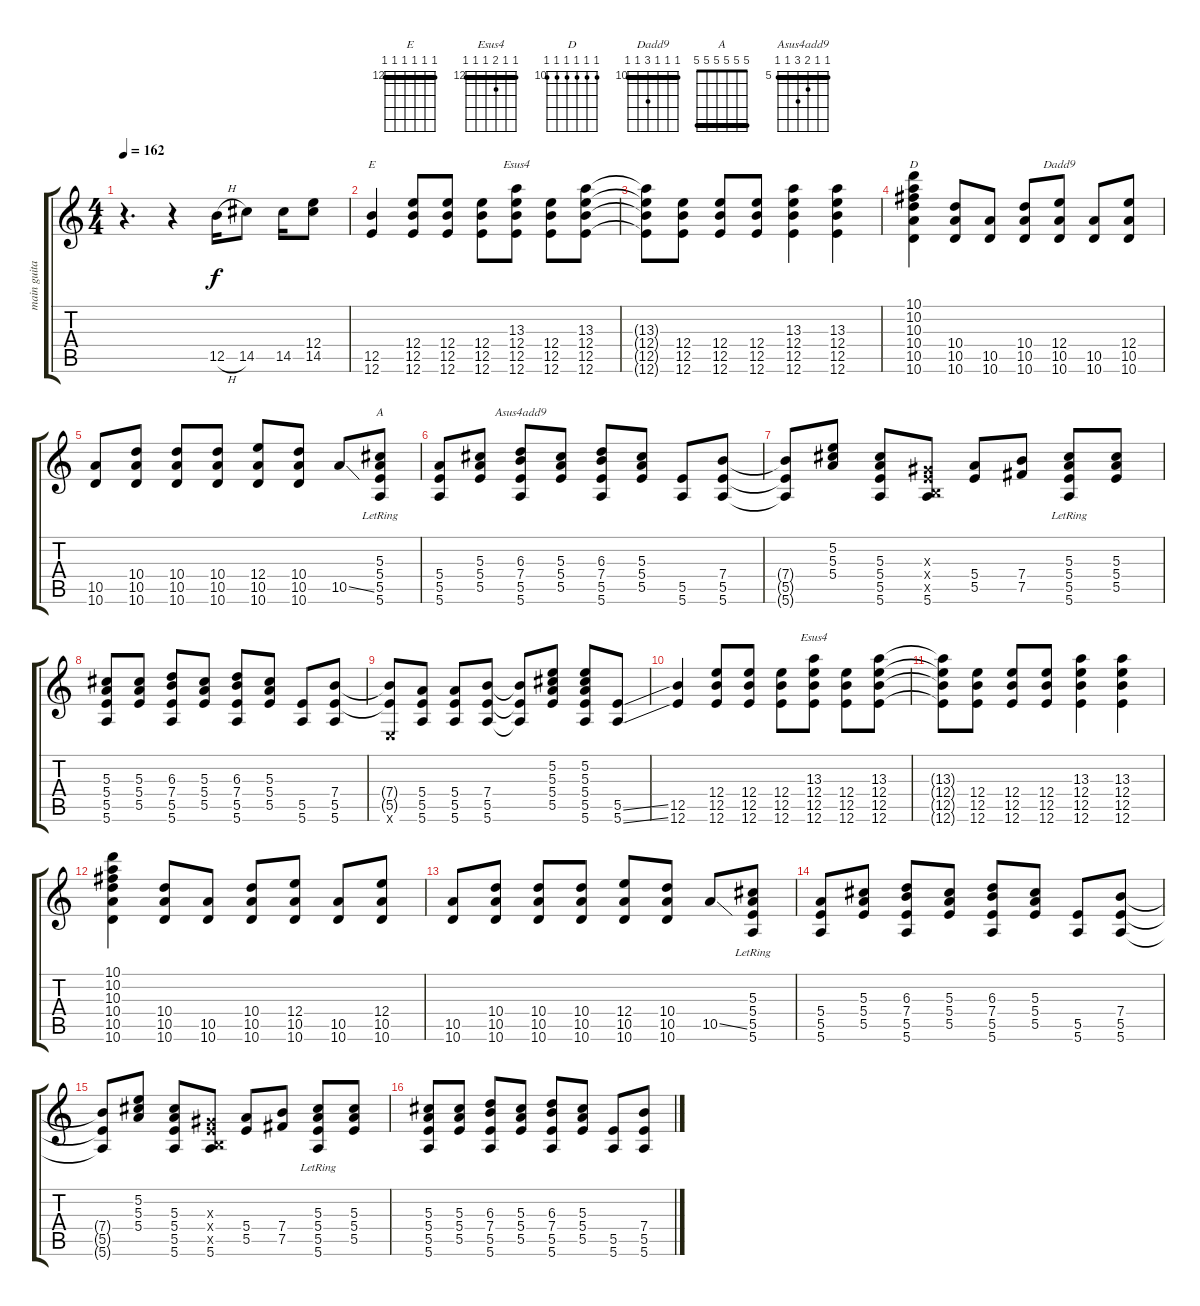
\track ("main guitar" "main guita") {instrument acousticguitarnylon}
\staff {score tabs}
\tuning (E4 B3 Ab3 E3 B2 E2) {hide}
\chord ("E" 12 12 12 12 12 12) {firstfret 12 barre 12}
\chord ("Esus4" x x 13 12 12 12) {firstfret 12}
\chord ("D" 10 10 10 10 10 10) {firstfret 10}
\chord ("Dadd9" 10 10 10 12 10 10) {firstfret 10 barre 10}
\chord ("A" 5 5 5 5 5 5) {barre 5}
\chord ("Asus4add9" 5 5 6 7 5 5) {firstfret 5 barre 5}
\chord ("Esus4" 12 12 13 12 12 12) {firstfret 12 barre 12}
\ts (4 4)
\tempo 162
\clef g2
\ks c
r.4{d dy f instrument acousticguitarnylon} r.4 12.5{h}.16 14.5.8 14.5.16 (12.4 14.5).8 |
(12.5 12.6).4{ch "E"} (12.4 12.5 12.6).8 (12.4 12.5 12.6).8 (12.4 12.5 12.6).8 (13.3 12.4 12.5 12.6).8{ch "Esus4"} (12.4 12.5 12.6).8 (13.3 12.4 12.5 12.6).8 |
(13.3{t} 12.4{t} 12.5{t} 12.6{t}).8 (12.4 12.5 12.6).8 (12.4 12.5 12.6).8 (12.4 12.5 12.6).8 (13.3 12.4 12.5 12.6).4 (13.3 12.4 12.5 12.6).4 |
(10.1 10.2 10.3 10.4 10.5 10.6).4{ch "D"} (10.4 10.5 10.6).8 (10.5 10.6).8 (10.4 10.5 10.6).8 (12.4 10.5 10.6).8{ch "Dadd9"} (10.5 10.6).8 (12.4 10.5 10.6).8 |
(10.5 10.6).8 (10.4 10.5 10.6).8 (10.4 10.5 10.6).8 (10.4 10.5 10.6).8 (12.4 10.5 10.6).8 (10.4 10.5 10.6).8 10.5{ss}.8 (5.3{lr} 5.4 5.5 5.6).8{ch "A"} |
(5.4 5.5 5.6).8 (5.3 5.4 5.5).8 (6.3 7.4 5.5 5.6).8{ch "Asus4add9"} (5.3 5.4 5.5).8 (6.3 7.4 5.5 5.6).8 (5.3 5.4 5.5).8 (5.5 5.6).8 (7.4 5.5 5.6).8 |
(7.4{t} 5.5{t} 5.6{t}).8 (5.2 5.3 5.4).8 (5.3 5.4 5.5 5.6).8 (0.3{x} 0.4{x} 0.5{x} 5.6).8 (5.4 5.5).8 (7.4 7.5).8 (5.3{lr} 5.4 5.5 5.6).8 (5.3 5.4 5.5).8 |
(5.3 5.4 5.5 5.6).8 (5.3 5.4 5.5).8 (6.3 7.4 5.5 5.6).8 (5.3 5.4 5.5).8 (6.3 7.4 5.5 5.6).8 (5.3 5.4 5.5).8 (5.5 5.6).8 (7.4 5.5 5.6).8 |
(7.4{t} 5.5{t} 0.6{x}).8 (5.4 5.5 5.6).8 (5.4 5.5 5.6).8 (7.4 5.5 5.6).8 (7.4{t} 5.5{t} 5.6{t}).8 (5.2 5.3 5.4 5.5).8 (5.2 5.3 5.4 5.5 5.6).8 (5.5{ss} 5.6{ss}).8 |
(12.5 12.6).4 (12.4 12.5 12.6).8 (12.4 12.5 12.6).8 (12.4 12.5 12.6).8 (13.3 12.4 12.5 12.6).8{ch "Esus4"} (12.4 12.5 12.6).8 (13.3 12.4 12.5 12.6).8 |
(13.3{t} 12.4{t} 12.5{t} 12.6{t}).8 (12.4 12.5 12.6).8 (12.4 12.5 12.6).8 (12.4 12.5 12.6).8 (13.3 12.4 12.5 12.6).4 (13.3 12.4 12.5 12.6).4 |
(10.1 10.2 10.3 10.4 10.5 10.6).4 (10.4 10.5 10.6).8 (10.5 10.6).8 (10.4 10.5 10.6).8 (12.4 10.5 10.6).8 (10.5 10.6).8 (12.4 10.5 10.6).8 |
(10.5 10.6).8 (10.4 10.5 10.6).8 (10.4 10.5 10.6).8 (10.4 10.5 10.6).8 (12.4 10.5 10.6).8 (10.4 10.5 10.6).8 10.5{ss}.8 (5.3{lr} 5.4 5.5 5.6).8 |
(5.4 5.5 5.6).8 (5.3 5.4 5.5).8 (6.3 7.4 5.5 5.6).8 (5.3 5.4 5.5).8 (6.3 7.4 5.5 5.6).8 (5.3 5.4 5.5).8 (5.5 5.6).8 (7.4 5.5 5.6).8 |
(7.4{t} 5.5{t} 5.6{t}).8 (5.2 5.3 5.4).8 (5.3 5.4 5.5 5.6).8 (0.3{x} 0.4{x} 0.5{x} 5.6).8 (5.4 5.5).8 (7.4 7.5).8 (5.3{lr} 5.4 5.5 5.6).8 (5.3 5.4 5.5).8 |
(5.3 5.4 5.5 5.6).8 (5.3 5.4 5.5).8 (6.3 7.4 5.5 5.6).8 (5.3 5.4 5.5).8 (6.3 7.4 5.5 5.6).8 (5.3 5.4 5.5).8 (5.5 5.6).8 (7.4 5.5 5.6).8
